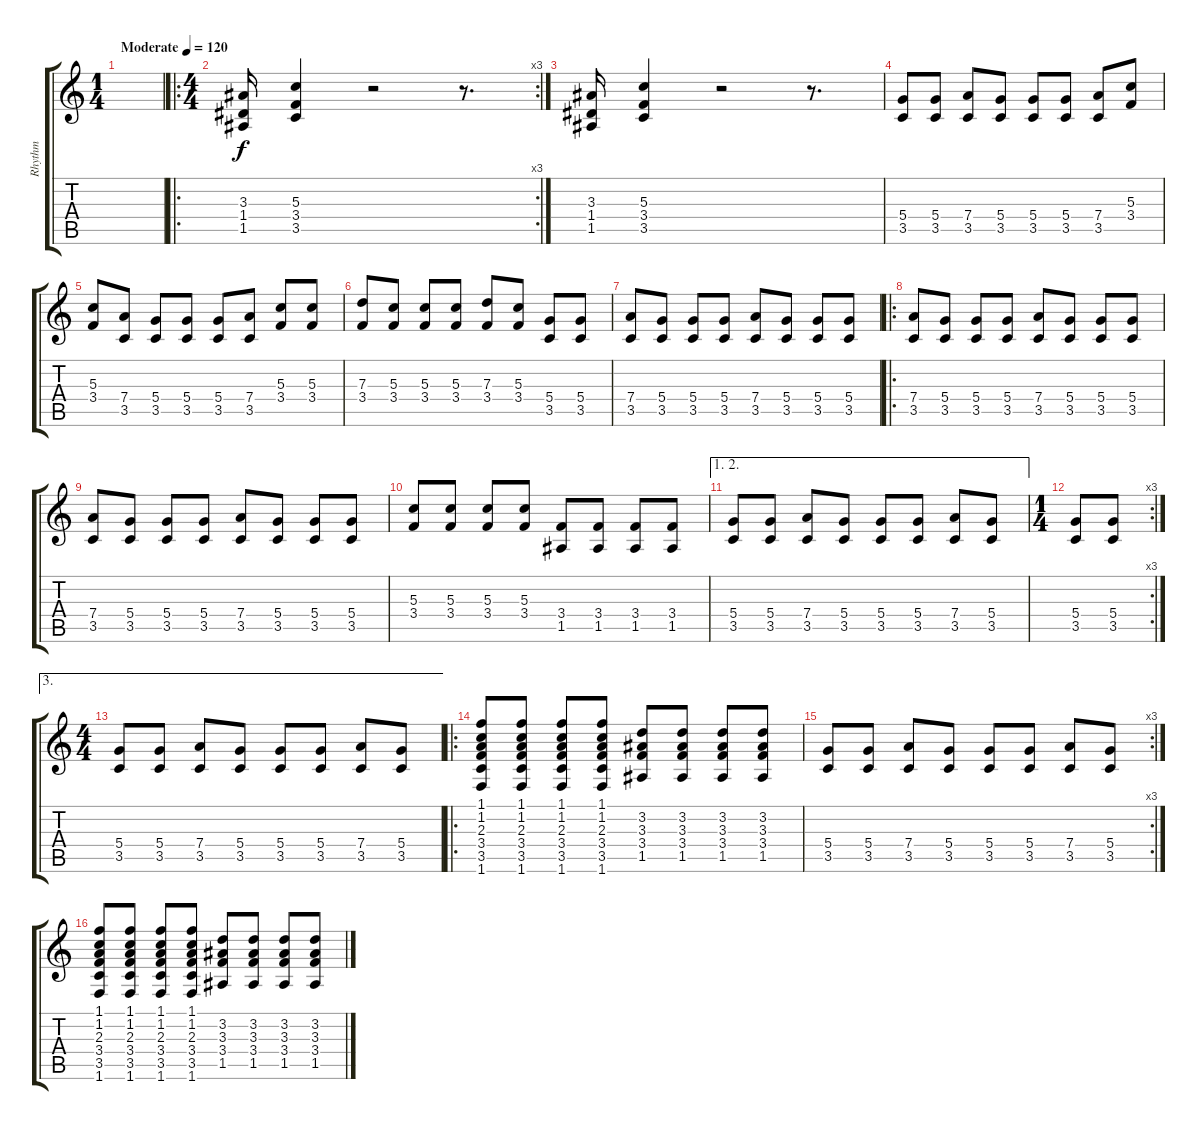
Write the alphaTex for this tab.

\track ("Rhythm" "Rhythm") {instrument acousticguitarsteel}
\staff {score tabs}
\tuning (E4 B3 G3 D3 A2 E2) {hide}
\ts (1 4)
\tempo (120 "Moderate")
\clef g2
\ks c
|
\ro
\rc 3
\ts (4 4)
(3.3 1.4 1.5).16 (5.3 3.4 3.5).4 r.2 r.8{d} |
(3.3 1.4 1.5).16 (5.3 3.4 3.5).4 r.2 r.8{d} |
(5.4 3.5).8 (5.4 3.5).8 (7.4 3.5).8 (5.4 3.5).8 (5.4 3.5).8 (5.4 3.5).8 (7.4 3.5).8 (5.3 3.4).8 |
(5.3 3.4).8 (7.4 3.5).8 (5.4 3.5).8 (5.4 3.5).8 (5.4 3.5).8 (7.4 3.5).8 (5.3 3.4).8 (5.3 3.4).8 |
(7.3 3.4).8 (5.3 3.4).8 (5.3 3.4).8 (5.3 3.4).8 (7.3 3.4).8 (5.3 3.4).8 (5.4 3.5).8 (5.4 3.5).8 |
(7.4 3.5).8 (5.4 3.5).8 (5.4 3.5).8 (5.4 3.5).8 (7.4 3.5).8 (5.4 3.5).8 (5.4 3.5).8 (5.4 3.5).8 |
\ro
(7.4 3.5).8 (5.4 3.5).8 (5.4 3.5).8 (5.4 3.5).8 (7.4 3.5).8 (5.4 3.5).8 (5.4 3.5).8 (5.4 3.5).8 |
(7.4 3.5).8 (5.4 3.5).8 (5.4 3.5).8 (5.4 3.5).8 (7.4 3.5).8 (5.4 3.5).8 (5.4 3.5).8 (5.4 3.5).8 |
(5.3 3.4).8 (5.3 3.4).8 (5.3 3.4).8 (5.3 3.4).8 (3.4 1.5).8 (3.4 1.5).8 (3.4 1.5).8 (3.4 1.5).8 |
\ae (1 2)
(5.4 3.5).8 (5.4 3.5).8 (7.4 3.5).8 (5.4 3.5).8 (5.4 3.5).8 (5.4 3.5).8 (7.4 3.5).8 (5.4 3.5).8 |
\rc 3
\ts (1 4)
(5.4 3.5).8 (5.4 3.5).8 |
\ae 3
\ts (4 4)
(5.4 3.5).8 (5.4 3.5).8 (7.4 3.5).8 (5.4 3.5).8 (5.4 3.5).8 (5.4 3.5).8 (7.4 3.5).8 (5.4 3.5).8 |
\ro
(1.1 1.2 2.3 3.4 3.5 1.6).8 (1.1 1.2 2.3 3.4 3.5 1.6).8 (1.1 1.2 2.3 3.4 3.5 1.6).8 (1.1 1.2 2.3 3.4 3.5 1.6).8 (3.2 3.3 3.4 1.5).8 (3.2 3.3 3.4 1.5).8 (3.2 3.3 3.4 1.5).8 (3.2 3.3 3.4 1.5).8 |
\rc 3
(5.4 3.5).8 (5.4 3.5).8 (7.4 3.5).8 (5.4 3.5).8 (5.4 3.5).8 (5.4 3.5).8 (7.4 3.5).8 (5.4 3.5).8 |
(1.1 1.2 2.3 3.4 3.5 1.6).8 (1.1 1.2 2.3 3.4 3.5 1.6).8 (1.1 1.2 2.3 3.4 3.5 1.6).8 (1.1 1.2 2.3 3.4 3.5 1.6).8 (3.2 3.3 3.4 1.5).8 (3.2 3.3 3.4 1.5).8 (3.2 3.3 3.4 1.5).8 (3.2 3.3 3.4 1.5).8
